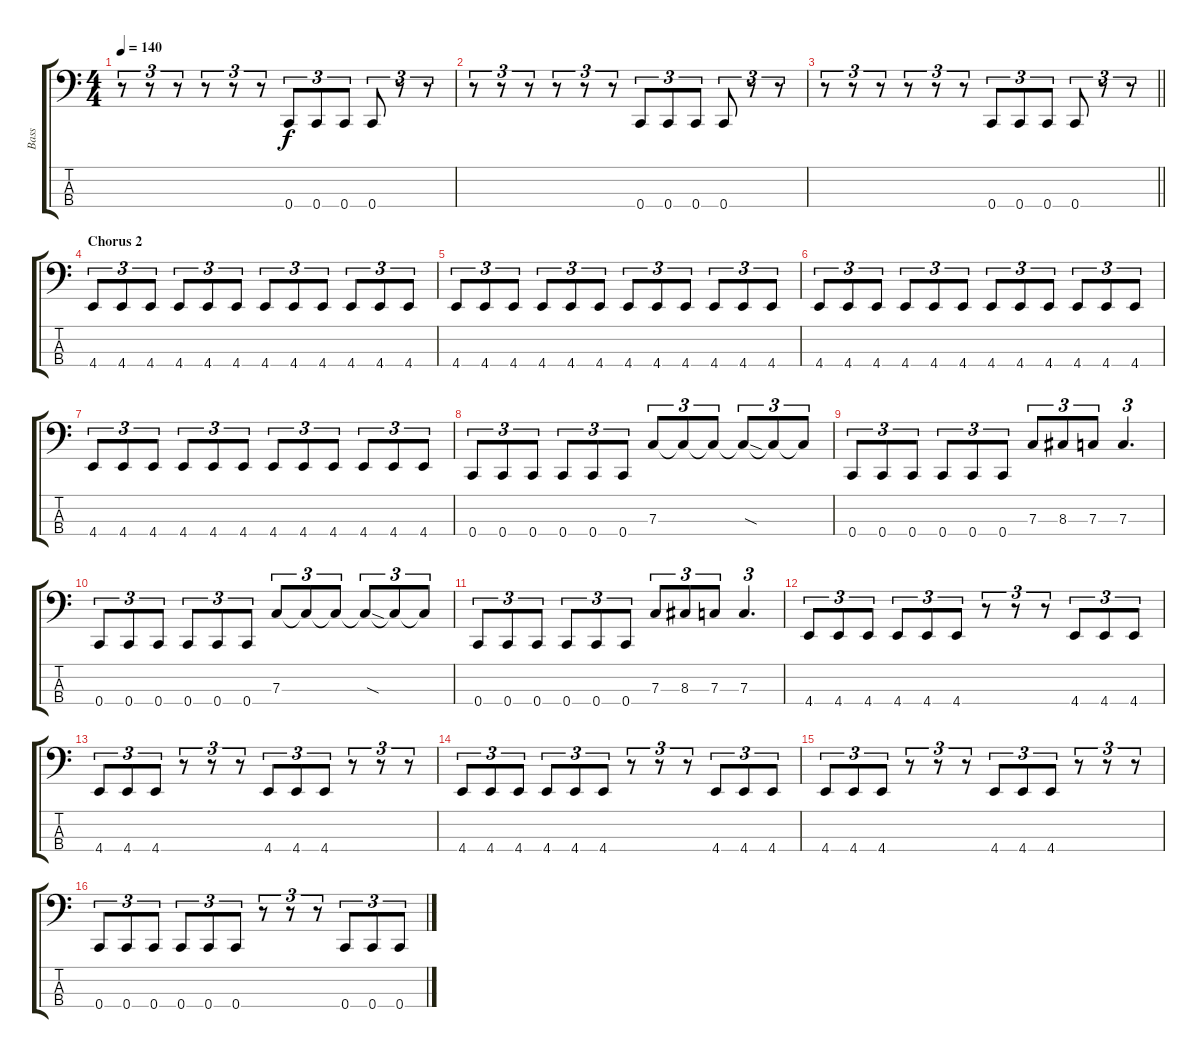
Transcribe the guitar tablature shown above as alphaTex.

\track ("Bass" "Bass") {instrument electricbasspick}
\staff {score tabs}
\tuning (Eb2 Bb1 F1 C1) {hide}
\ts (4 4)
\tempo 140
\clef f4
\ks c
r.8{tu (3 2) dy f} r.8{tu (3 2)} r.8{tu (3 2)} r.8{tu (3 2)} r.8{tu (3 2)} r.8{tu (3 2)} 0.4.8{tu (3 2)} 0.4.8{tu (3 2)} 0.4.8{tu (3 2)} 0.4.8{tu (3 2)} r.8{tu (3 2)} r.8{tu (3 2)} |
r.8{tu (3 2)} r.8{tu (3 2)} r.8{tu (3 2)} r.8{tu (3 2)} r.8{tu (3 2)} r.8{tu (3 2)} 0.4.8{tu (3 2)} 0.4.8{tu (3 2)} 0.4.8{tu (3 2)} 0.4.8{tu (3 2)} r.8{tu (3 2)} r.8{tu (3 2)} |
\barLineRight lightlight
r.8{tu (3 2)} r.8{tu (3 2)} r.8{tu (3 2)} r.8{tu (3 2)} r.8{tu (3 2)} r.8{tu (3 2)} 0.4.8{tu (3 2)} 0.4.8{tu (3 2)} 0.4.8{tu (3 2)} 0.4.8{tu (3 2)} r.8{tu (3 2)} r.8{tu (3 2)} |
\section ("" "Chorus 2")
4.4.8{tu (3 2)} 4.4.8{tu (3 2)} 4.4.8{tu (3 2)} 4.4.8{tu (3 2)} 4.4.8{tu (3 2)} 4.4.8{tu (3 2)} 4.4.8{tu (3 2)} 4.4.8{tu (3 2)} 4.4.8{tu (3 2)} 4.4.8{tu (3 2)} 4.4.8{tu (3 2)} 4.4.8{tu (3 2)} |
4.4.8{tu (3 2)} 4.4.8{tu (3 2)} 4.4.8{tu (3 2)} 4.4.8{tu (3 2)} 4.4.8{tu (3 2)} 4.4.8{tu (3 2)} 4.4.8{tu (3 2)} 4.4.8{tu (3 2)} 4.4.8{tu (3 2)} 4.4.8{tu (3 2)} 4.4.8{tu (3 2)} 4.4.8{tu (3 2)} |
4.4.8{tu (3 2)} 4.4.8{tu (3 2)} 4.4.8{tu (3 2)} 4.4.8{tu (3 2)} 4.4.8{tu (3 2)} 4.4.8{tu (3 2)} 4.4.8{tu (3 2)} 4.4.8{tu (3 2)} 4.4.8{tu (3 2)} 4.4.8{tu (3 2)} 4.4.8{tu (3 2)} 4.4.8{tu (3 2)} |
4.4.8{tu (3 2)} 4.4.8{tu (3 2)} 4.4.8{tu (3 2)} 4.4.8{tu (3 2)} 4.4.8{tu (3 2)} 4.4.8{tu (3 2)} 4.4.8{tu (3 2)} 4.4.8{tu (3 2)} 4.4.8{tu (3 2)} 4.4.8{tu (3 2)} 4.4.8{tu (3 2)} 4.4.8{tu (3 2)} |
0.4.8{tu (3 2)} 0.4.8{tu (3 2)} 0.4.8{tu (3 2)} 0.4.8{tu (3 2)} 0.4.8{tu (3 2)} 0.4.8{tu (3 2)} 7.3.8{tu (3 2)} 7.3{t}.8{tu (3 2)} 7.3{t}.8{tu (3 2)} 7.3{sod t}.8{tu (3 2)} 7.3{t}.8{tu (3 2)} 7.3{t}.8{tu (3 2)} |
0.4.8{tu (3 2)} 0.4.8{tu (3 2)} 0.4.8{tu (3 2)} 0.4.8{tu (3 2)} 0.4.8{tu (3 2)} 0.4.8{tu (3 2)} 7.3.8{tu (3 2)} 8.3.8{tu (3 2)} 7.3.8{tu (3 2)} 7.3.4{d tu (3 2)} |
0.4.8{tu (3 2)} 0.4.8{tu (3 2)} 0.4.8{tu (3 2)} 0.4.8{tu (3 2)} 0.4.8{tu (3 2)} 0.4.8{tu (3 2)} 7.3.8{tu (3 2)} 7.3{t}.8{tu (3 2)} 7.3{t}.8{tu (3 2)} 7.3{sod t}.8{tu (3 2)} 7.3{t}.8{tu (3 2)} 7.3{t}.8{tu (3 2)} |
0.4.8{tu (3 2)} 0.4.8{tu (3 2)} 0.4.8{tu (3 2)} 0.4.8{tu (3 2)} 0.4.8{tu (3 2)} 0.4.8{tu (3 2)} 7.3.8{tu (3 2)} 8.3.8{tu (3 2)} 7.3.8{tu (3 2)} 7.3.4{d tu (3 2)} |
4.4.8{tu (3 2)} 4.4.8{tu (3 2)} 4.4.8{tu (3 2)} 4.4.8{tu (3 2)} 4.4.8{tu (3 2)} 4.4.8{tu (3 2)} r.8{tu (3 2)} r.8{tu (3 2)} r.8{tu (3 2)} 4.4.8{tu (3 2)} 4.4.8{tu (3 2)} 4.4.8{tu (3 2)} |
4.4.8{tu (3 2)} 4.4.8{tu (3 2)} 4.4.8{tu (3 2)} r.8{tu (3 2)} r.8{tu (3 2)} r.8{tu (3 2)} 4.4.8{tu (3 2)} 4.4.8{tu (3 2)} 4.4.8{tu (3 2)} r.8{tu (3 2)} r.8{tu (3 2)} r.8{tu (3 2)} |
4.4.8{tu (3 2)} 4.4.8{tu (3 2)} 4.4.8{tu (3 2)} 4.4.8{tu (3 2)} 4.4.8{tu (3 2)} 4.4.8{tu (3 2)} r.8{tu (3 2)} r.8{tu (3 2)} r.8{tu (3 2)} 4.4.8{tu (3 2)} 4.4.8{tu (3 2)} 4.4.8{tu (3 2)} |
4.4.8{tu (3 2)} 4.4.8{tu (3 2)} 4.4.8{tu (3 2)} r.8{tu (3 2)} r.8{tu (3 2)} r.8{tu (3 2)} 4.4.8{tu (3 2)} 4.4.8{tu (3 2)} 4.4.8{tu (3 2)} r.8{tu (3 2)} r.8{tu (3 2)} r.8{tu (3 2)} |
0.4.8{tu (3 2)} 0.4.8{tu (3 2)} 0.4.8{tu (3 2)} 0.4.8{tu (3 2)} 0.4.8{tu (3 2)} 0.4.8{tu (3 2)} r.8{tu (3 2)} r.8{tu (3 2)} r.8{tu (3 2)} 0.4.8{tu (3 2)} 0.4.8{tu (3 2)} 0.4.8{tu (3 2)}
